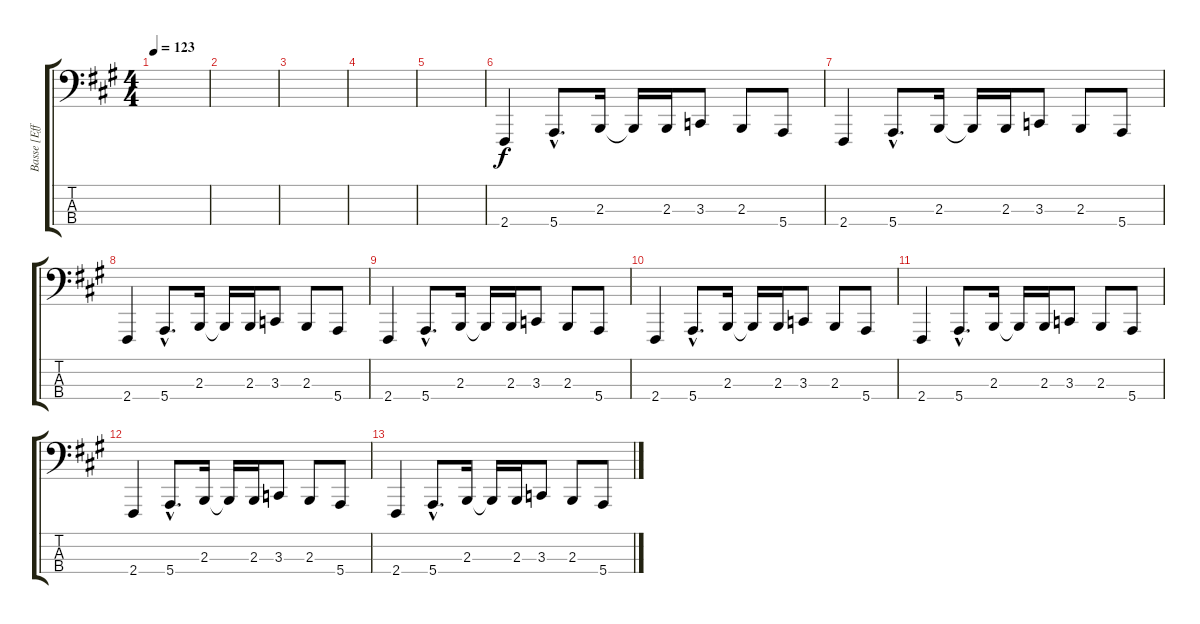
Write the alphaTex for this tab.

\track ("Basse [Effets)" "Basse [Eff") {instrument lead2sawtooth}
\staff {score tabs}
\tuning (G2 D2 A1 E1) {hide}
\ts (4 4)
\tempo 123
\clef f4
\ks a
|
|
|
|
|
2.4.4 5.4{hac}.8{d} 2.3.16 2.3{t}.16 2.3.16 3.3.8 2.3.8 5.4.8 |
2.4.4 5.4{hac}.8{d} 2.3.16 2.3{t}.16 2.3.16 3.3.8 2.3.8 5.4.8 |
2.4.4 5.4{hac}.8{d} 2.3.16 2.3{t}.16 2.3.16 3.3.8 2.3.8 5.4.8 |
2.4.4 5.4{hac}.8{d} 2.3.16 2.3{t}.16 2.3.16 3.3.8 2.3.8 5.4.8 |
2.4.4 5.4{hac}.8{d} 2.3.16 2.3{t}.16 2.3.16 3.3.8 2.3.8 5.4.8 |
2.4.4 5.4{hac}.8{d} 2.3.16 2.3{t}.16 2.3.16 3.3.8 2.3.8 5.4.8 |
2.4.4 5.4{hac}.8{d} 2.3.16 2.3{t}.16 2.3.16 3.3.8 2.3.8 5.4.8 |
2.4.4 5.4{hac}.8{d} 2.3.16 2.3{t}.16 2.3.16 3.3.8 2.3.8 5.4.8
